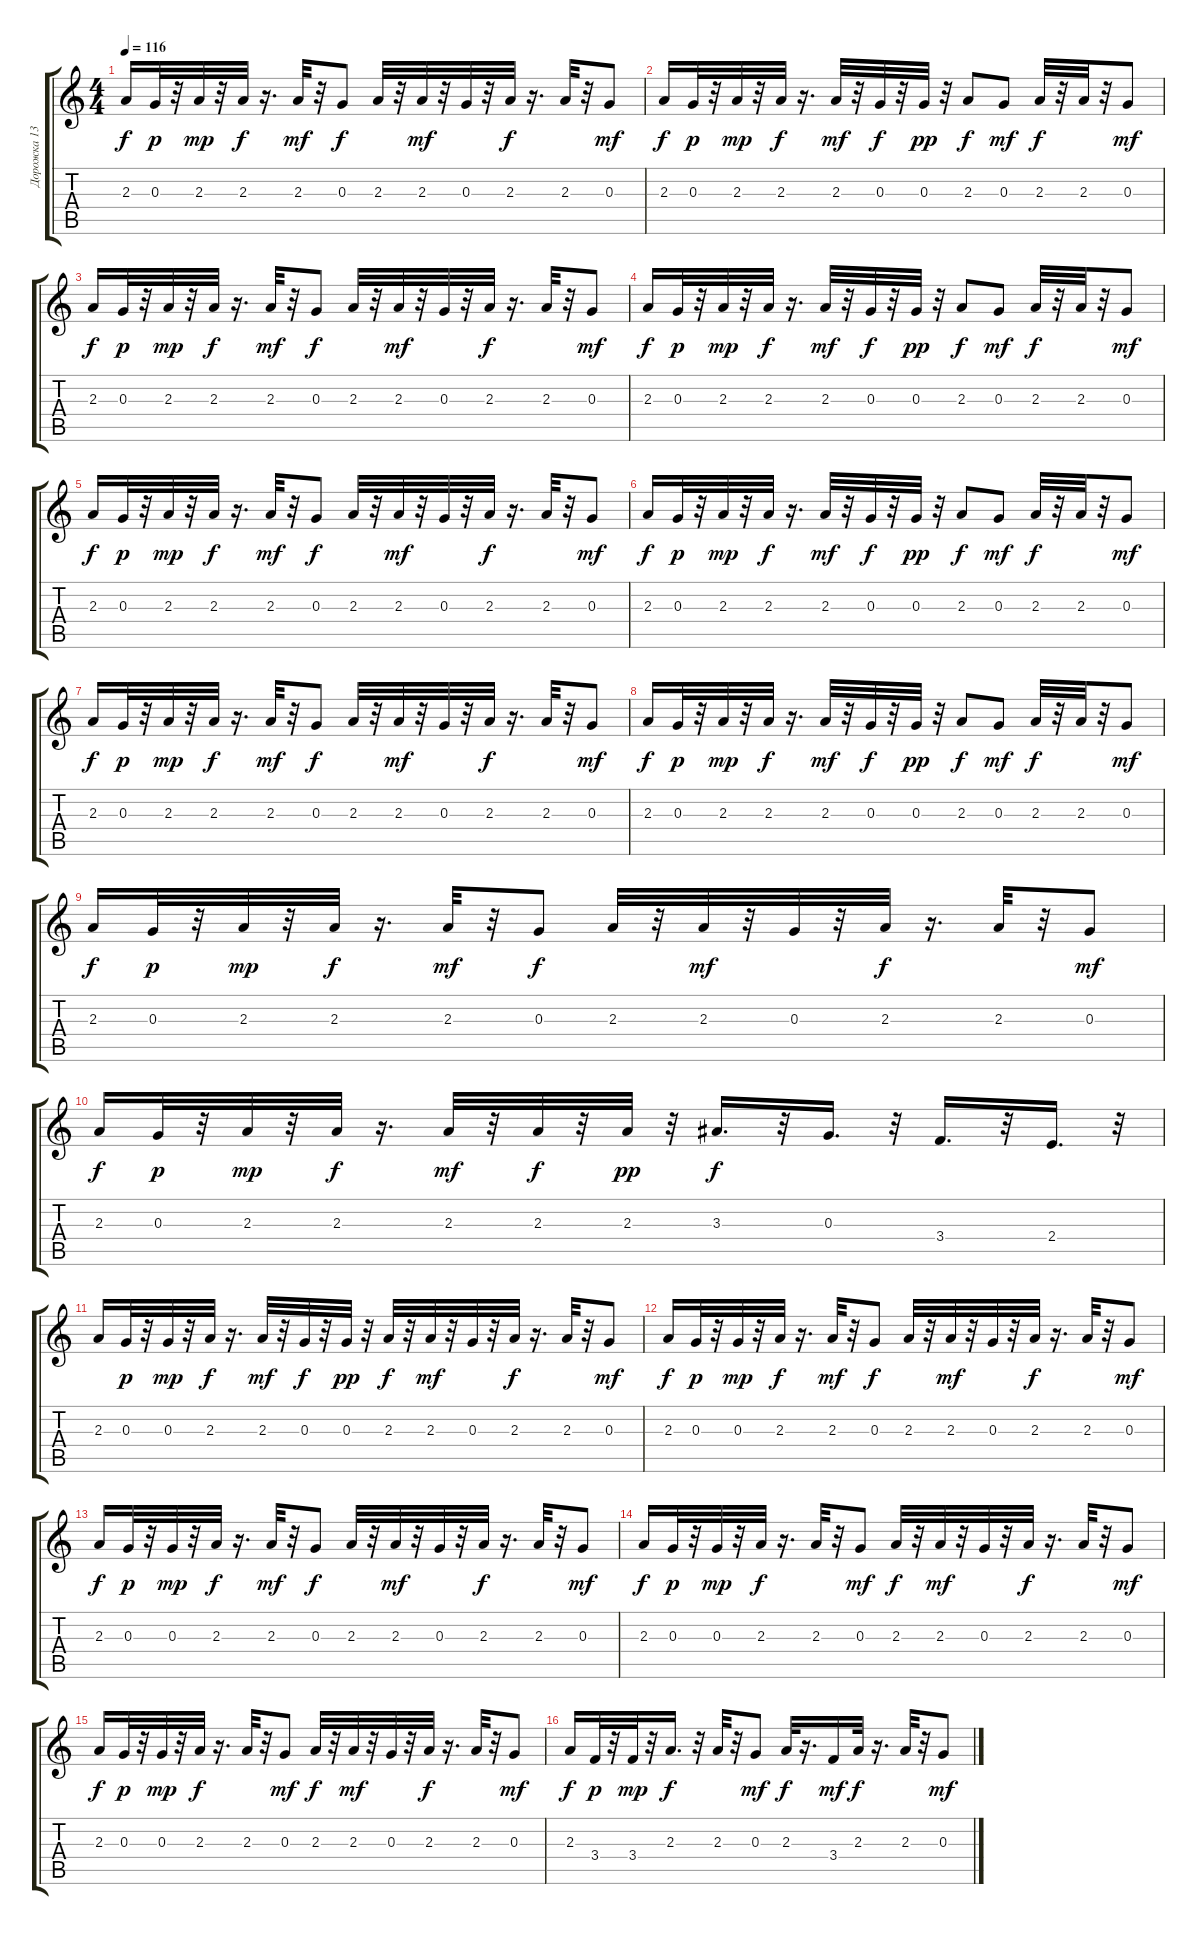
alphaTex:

\track ("Дорожка 13" "Дорожка 13") {instrument electricguitarmuted}
\staff {score tabs}
\tuning (E4 B3 G3 D3 A2 E2) {hide}
\ts (4 4)
\tempo 116
\clef g2
\ks c
2.3.16{dy f} 0.3.32{dy p} r.32 2.3.32{dy mp} r.32 2.3.32{dy f} r.16{d} 2.3.32{dy mf} r.32 0.3.8{dy f} 2.3.32 r.32 2.3.32{dy mf} r.32 0.3.32 r.32 2.3.32{dy f} r.16{d} 2.3.32 r.32 0.3.8{dy mf} |
2.3.16{dy f} 0.3.32{dy p} r.32 2.3.32{dy mp} r.32 2.3.32{dy f} r.16{d} 2.3.32{dy mf} r.32 0.3.32{dy f} r.32 0.3.32{dy pp} r.32 2.3.8{dy f} 0.3.8{dy mf} 2.3.32{dy f} r.32 2.3.32 r.32 0.3.8{dy mf} |
2.3.16{dy f} 0.3.32{dy p} r.32 2.3.32{dy mp} r.32 2.3.32{dy f} r.16{d} 2.3.32{dy mf} r.32 0.3.8{dy f} 2.3.32 r.32 2.3.32{dy mf} r.32 0.3.32 r.32 2.3.32{dy f} r.16{d} 2.3.32 r.32 0.3.8{dy mf} |
2.3.16{dy f} 0.3.32{dy p} r.32 2.3.32{dy mp} r.32 2.3.32{dy f} r.16{d} 2.3.32{dy mf} r.32 0.3.32{dy f} r.32 0.3.32{dy pp} r.32 2.3.8{dy f} 0.3.8{dy mf} 2.3.32{dy f} r.32 2.3.32 r.32 0.3.8{dy mf} |
2.3.16{dy f} 0.3.32{dy p} r.32 2.3.32{dy mp} r.32 2.3.32{dy f} r.16{d} 2.3.32{dy mf} r.32 0.3.8{dy f} 2.3.32 r.32 2.3.32{dy mf} r.32 0.3.32 r.32 2.3.32{dy f} r.16{d} 2.3.32 r.32 0.3.8{dy mf} |
2.3.16{dy f} 0.3.32{dy p} r.32 2.3.32{dy mp} r.32 2.3.32{dy f} r.16{d} 2.3.32{dy mf} r.32 0.3.32{dy f} r.32 0.3.32{dy pp} r.32 2.3.8{dy f} 0.3.8{dy mf} 2.3.32{dy f} r.32 2.3.32 r.32 0.3.8{dy mf} |
2.3.16{dy f} 0.3.32{dy p} r.32 2.3.32{dy mp} r.32 2.3.32{dy f} r.16{d} 2.3.32{dy mf} r.32 0.3.8{dy f} 2.3.32 r.32 2.3.32{dy mf} r.32 0.3.32 r.32 2.3.32{dy f} r.16{d} 2.3.32 r.32 0.3.8{dy mf} |
2.3.16{dy f} 0.3.32{dy p} r.32 2.3.32{dy mp} r.32 2.3.32{dy f} r.16{d} 2.3.32{dy mf} r.32 0.3.32{dy f} r.32 0.3.32{dy pp} r.32 2.3.8{dy f} 0.3.8{dy mf} 2.3.32{dy f} r.32 2.3.32 r.32 0.3.8{dy mf} |
2.3.16{dy f} 0.3.32{dy p} r.32 2.3.32{dy mp} r.32 2.3.32{dy f} r.16{d} 2.3.32{dy mf} r.32 0.3.8{dy f} 2.3.32 r.32 2.3.32{dy mf} r.32 0.3.32 r.32 2.3.32{dy f} r.16{d} 2.3.32 r.32 0.3.8{dy mf} |
2.3.16{dy f} 0.3.32{dy p} r.32 2.3.32{dy mp} r.32 2.3.32{dy f} r.16{d} 2.3.32{dy mf} r.32 2.3.32{dy f} r.32 2.3.32{dy pp} r.32 3.3.16{d dy f} r.32 0.3.16{d} r.32 3.4.16{d} r.32 2.4.16{d} r.32 |
2.3.16{instrument electricguitarmuted} 0.3.32{dy p} r.32 0.3.32{dy mp} r.32 2.3.32{dy f} r.16{d} 2.3.32{dy mf} r.32 0.3.32{dy f} r.32 0.3.32{dy pp} r.32 2.3.32{dy f} r.32 2.3.32{dy mf} r.32 0.3.32 r.32 2.3.32{dy f} r.16{d} 2.3.32 r.32 0.3.8{dy mf} |
2.3.16{dy f} 0.3.32{dy p} r.32 0.3.32{dy mp} r.32 2.3.32{dy f} r.16{d} 2.3.32{dy mf} r.32 0.3.8{dy f} 2.3.32 r.32 2.3.32{dy mf} r.32 0.3.32 r.32 2.3.32{dy f} r.16{d} 2.3.32 r.32 0.3.8{dy mf} |
2.3.16{dy f} 0.3.32{dy p} r.32 0.3.32{dy mp} r.32 2.3.32{dy f} r.16{d} 2.3.32{dy mf} r.32 0.3.8{dy f} 2.3.32 r.32 2.3.32{dy mf} r.32 0.3.32 r.32 2.3.32{dy f} r.16{d} 2.3.32 r.32 0.3.8{dy mf} |
2.3.16{dy f} 0.3.32{dy p} r.32 0.3.32{dy mp} r.32 2.3.32{dy f} r.16{d} 2.3.32 r.32 0.3.8{dy mf} 2.3.32{dy f} r.32 2.3.32{dy mf} r.32 0.3.32 r.32 2.3.32{dy f} r.16{d} 2.3.32 r.32 0.3.8{dy mf} |
2.3.16{dy f} 0.3.32{dy p} r.32 0.3.32{dy mp} r.32 2.3.32{dy f} r.16{d} 2.3.32 r.32 0.3.8{dy mf} 2.3.32{dy f} r.32 2.3.32{dy mf} r.32 0.3.32 r.32 2.3.32{dy f} r.16{d} 2.3.32 r.32 0.3.8{dy mf} |
2.3.16{dy f} 3.4.32{dy p} r.32 3.4.32{dy mp} r.32 2.3.16{d dy f} r.32 2.3.32 r.32 0.3.8{dy mf} 2.3.32{dy f} r.16{d} 3.4.16{dy mf} 2.3.32{dy f} r.16{d} 2.3.32 r.32 0.3.8{dy mf}
